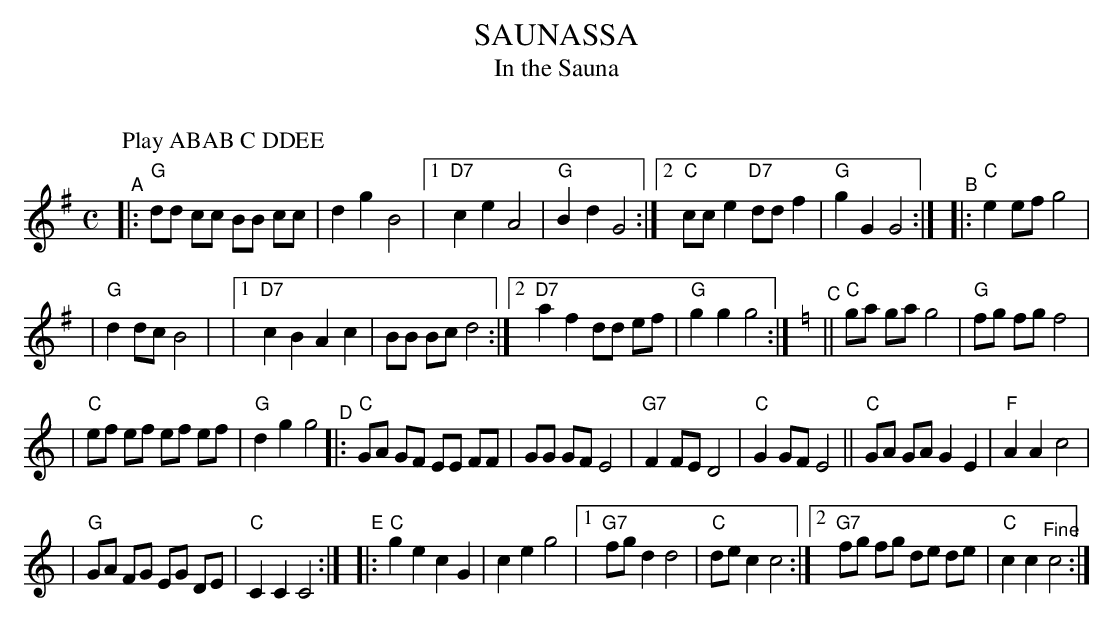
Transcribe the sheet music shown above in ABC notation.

X:1
T: SAUNASSA	% Actually SAUNASA in the book
T: In the Sauna
C: % Viola Turpeinen
M: C
L: 1/8
K: G
P: Play ABAB C DDEE
"^A"|:\
"G"dd cc BB cc | d2 g2 B4 |[1 "D7"c2 e2 A4 | "G"B2 d2 G4 :|[2 "C"cc e2 "D7"dd f2 | "G"g2 G2 G4 :| "^B"|: "C"e2ef g4 |
| "G"d2 dc B4 | |[1 "D7"c2 B2 A2 c2 | ""BB Bc d4 :|[2 "D7"a2 f2 dd ef | "G"g2 g2 g4 :|[K:=f] [K:C]"^C"|| "C"ga ga g4 | "G"fg fg f4 |
| "C"ef ef ef ef | "G"d2 g2 g4  "^D"|: "C"GA GF EE FF | GG GF E4 | "G7"F2 FE D4 | "C"G2 GF E4 || "C"GA GA G2 E2 | "F"A2 A2 c4 |
| "G"GA FG EG DE | "C"C2 C2 C4 :| "^E"|: "C"g2 e2 c2 G2 | c2 e2 g4 |[1 "G7"fg d2 d4 | "C"de c2 c4 :|[2 "G7"fg fg de de | "C"c2 c2 "^Fine"c4 :|
